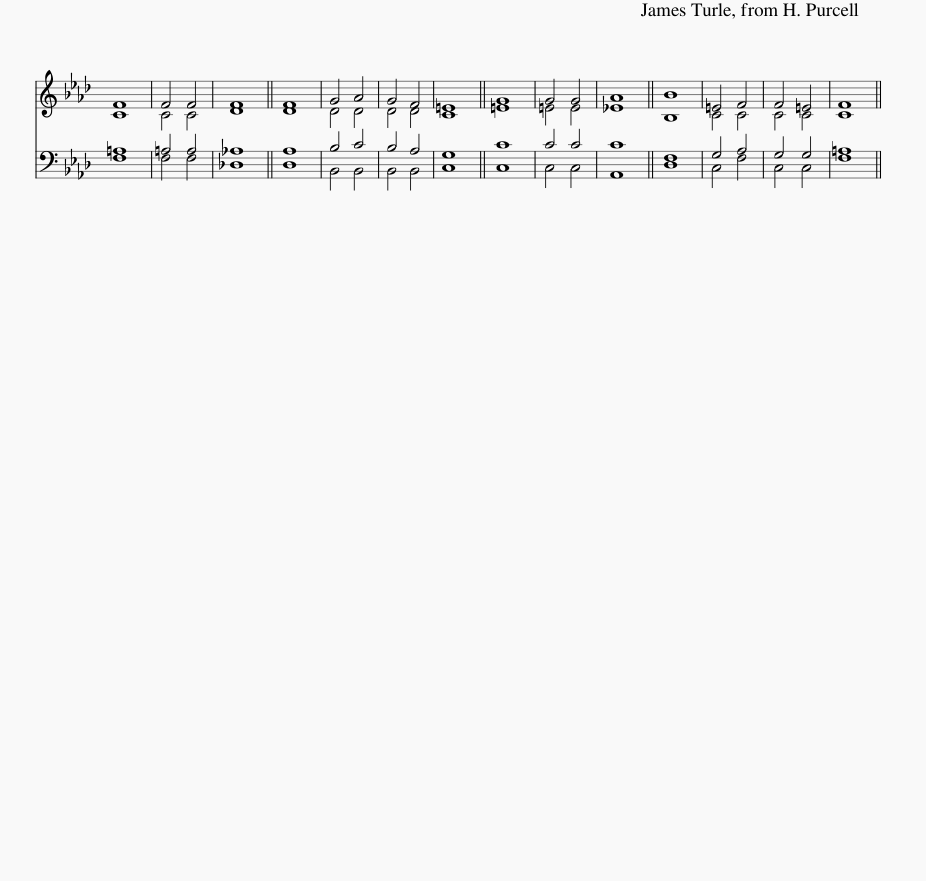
X:1
%%score { ( 1 2 ) | ( 3 4 ) }
L:1/8
Q:1/4=200
M:4/4
I:linebreak $
K:Ab
V:1 treble
V:2 treble
V:3 bass
V:4 bass
V:1
 F8 | F4 F4 | F8 || F8 | G4 A4 | %5
 G4 F4 | =E8 || G8 | G4 G4 | A8 || %10
 B8 | =E4 F4 | F4 =E4 | F8 || %14
V:2
 C8 | C4 C4 | D8 || D8 | D4 D4 | %5
 D4 D4 | C8 || =E8 | =E4 E4 | _E8 || %10
 B,8 | C4 C4 | C4 C4 | C8 || %14
V:3
 =A,8 | =A,4 A,4 | _A,8 || A,8 | B,4 C4 | %5
 B,4 A,4 | G,8 || C8 | C4 C4 | C8 || %10
 F,8 | G,4 A,4 | G,4 G,4 | =A,8 || %14
V:4
 F,8 | F,4 F,4 | _D,8 || D,8 | B,,4 B,,4 | %5
 B,,4 B,,4 | C,8 || C,8 | C,4 C,4 | A,,8 || %10
 D,8 | C,4 F,4 | C,4 C,4 | F,8 || %14
